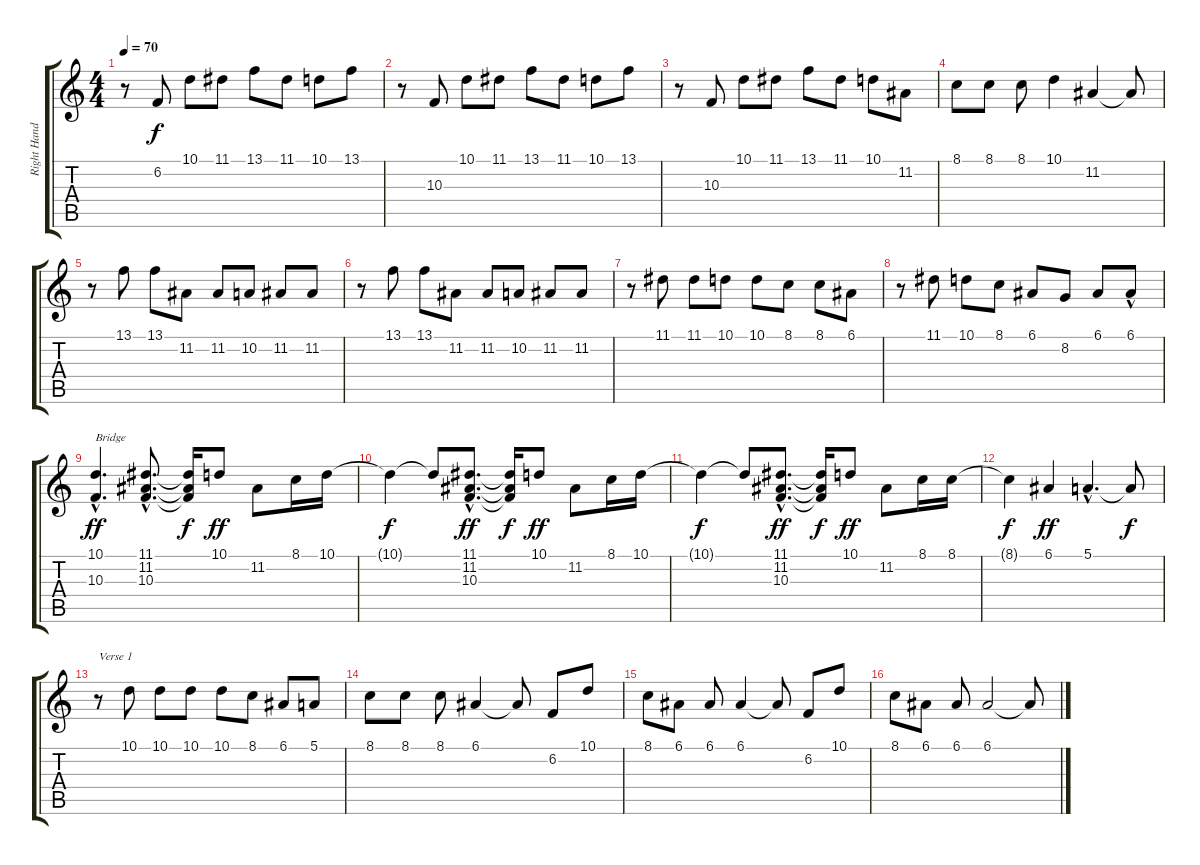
\track ("Right Hand" "Right Hand") {instrument acousticgrandpiano}
\staff {score tabs}
\tuning (E4 B3 G3 D3 A2 E2) {hide}
\ts (4 4)
\tempo 70
\clef g2
\ks c
r.8{dy f} 6.2.8 10.1.8 11.1.8 13.1.8 11.1.8 10.1.8 13.1.8 |
r.8 10.3.8 10.1.8 11.1.8 13.1.8 11.1.8 10.1.8 13.1.8 |
r.8 10.3.8 10.1.8 11.1.8 13.1.8 11.1.8 10.1.8 11.2.8 |
8.1.8 8.1.8 8.1.8 10.1.4 11.2.4 11.2{t}.8 |
r.8 13.1.8 13.1.8 11.2.8 11.2.8 10.2.8 11.2.8 11.2.8 |
r.8 13.1.8 13.1.8 11.2.8 11.2.8 10.2.8 11.2.8 11.2.8 |
r.8 11.1.8 11.1.8 10.1.8 10.1.8 8.1.8 8.1.8 6.1.8 |
r.8 11.1.8 10.1.8 8.1.8 6.1.8 8.2.8 6.1.8 6.1{hac}.8 |
(10.1{hac} 10.3{hac}).4{d txt "Bridge" dy ff} (11.1{hac} 11.2{hac} 10.3{hac}).8{d} (11.1{t} 11.2{t} 10.3{t}).16{dy f} 10.1.8{dy ff} 11.2.8 8.1.16 10.1.16 |
10.1{t}.4{dy f} 10.1{t}.8 (11.1{hac} 11.2{hac} 10.3{hac}).8{d dy ff} (11.1{t} 11.2{t} 10.3{t}).16{dy f} 10.1.8{dy ff} 11.2.8 8.1.16 10.1.16 |
10.1{t}.4{dy f} 10.1{t}.8 (11.1{hac} 11.2{hac} 10.3{hac}).8{d dy ff} (11.1{t} 11.2{t} 10.3{t}).16{dy f} 10.1.8{dy ff} 11.2.8 8.1.16 8.1.16 |
8.1{t}.4{dy f} 6.1.4{dy ff} 5.1{hac}.4{d} 5.1{t}.8{dy f} |
r.8{txt "Verse 1" volume 8} 10.1.8 10.1.8 10.1.8 10.1.8 8.1.8 6.1.8 5.1.8 |
8.1.8 8.1.8 8.1.8 6.1.4 6.1{t}.8 6.2.8 10.1.8 |
8.1.8 6.1.8 6.1.8 6.1.4 6.1{t}.8 6.2.8 10.1.8 |
8.1.8 6.1.8 6.1.8 6.1.2 6.1{t}.8
